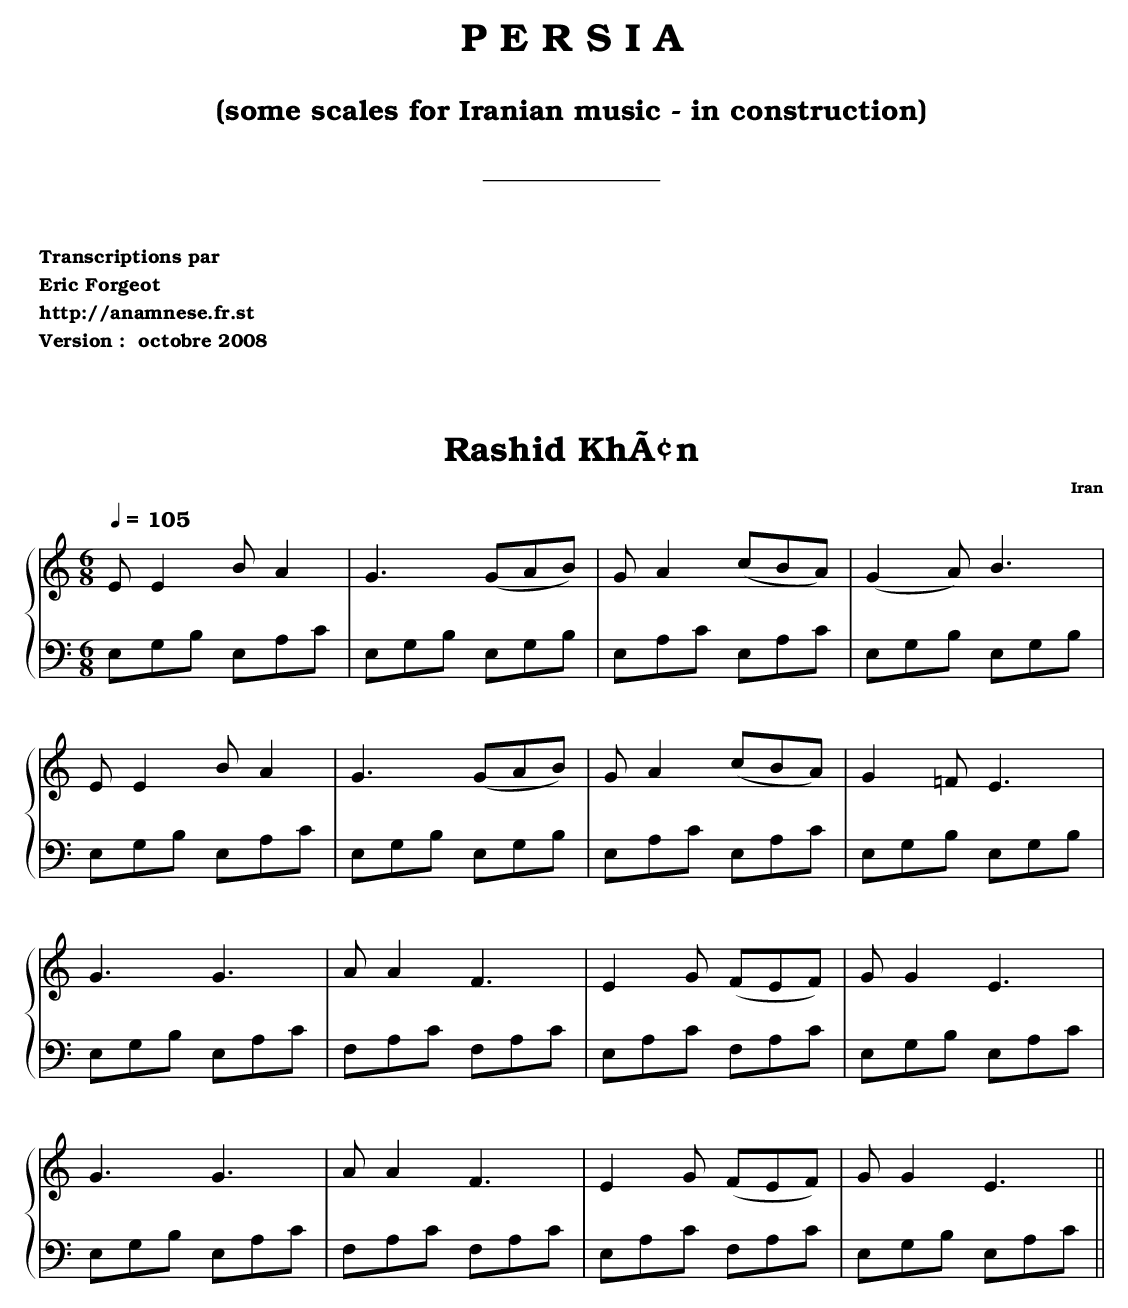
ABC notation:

X:1
T:Rashid Khân
O:Iran
M:6/8
L:1/8
Q:1/4=105
K:C
V:1
%%staves {1 2}
EE2 BA2 | G3 (GAB) | GA2 (cBA) | (G2A) B3 |
EE2 BA2 | G3 (GAB) | GA2 (cBA) | G2 =F E3 |
G3 G3 | AA2 F3 | E2 G (FEF) | GG2 E3 |
G3 G3 | AA2 F3 | E2 G (FEF) | GG2 E3 ||
V:2
E,G,B, E,A,C | E,G,B, E,G,B, | E,A,C E,A,C | E,G,B, E,G,B, |
E,G,B, E,A,C | E,G,B, E,G,B, | E,A,C E,A,C | E,G,B, E,G,B, |
E,G,B, E,A,C | F,A,C F,A,C | E,A,C F,A,C | E,G,B, E,A,C |
E,G,B, E,A,C | F,A,C F,A,C | E,A,C F,A,C | E,G,B, E,A,C ||
